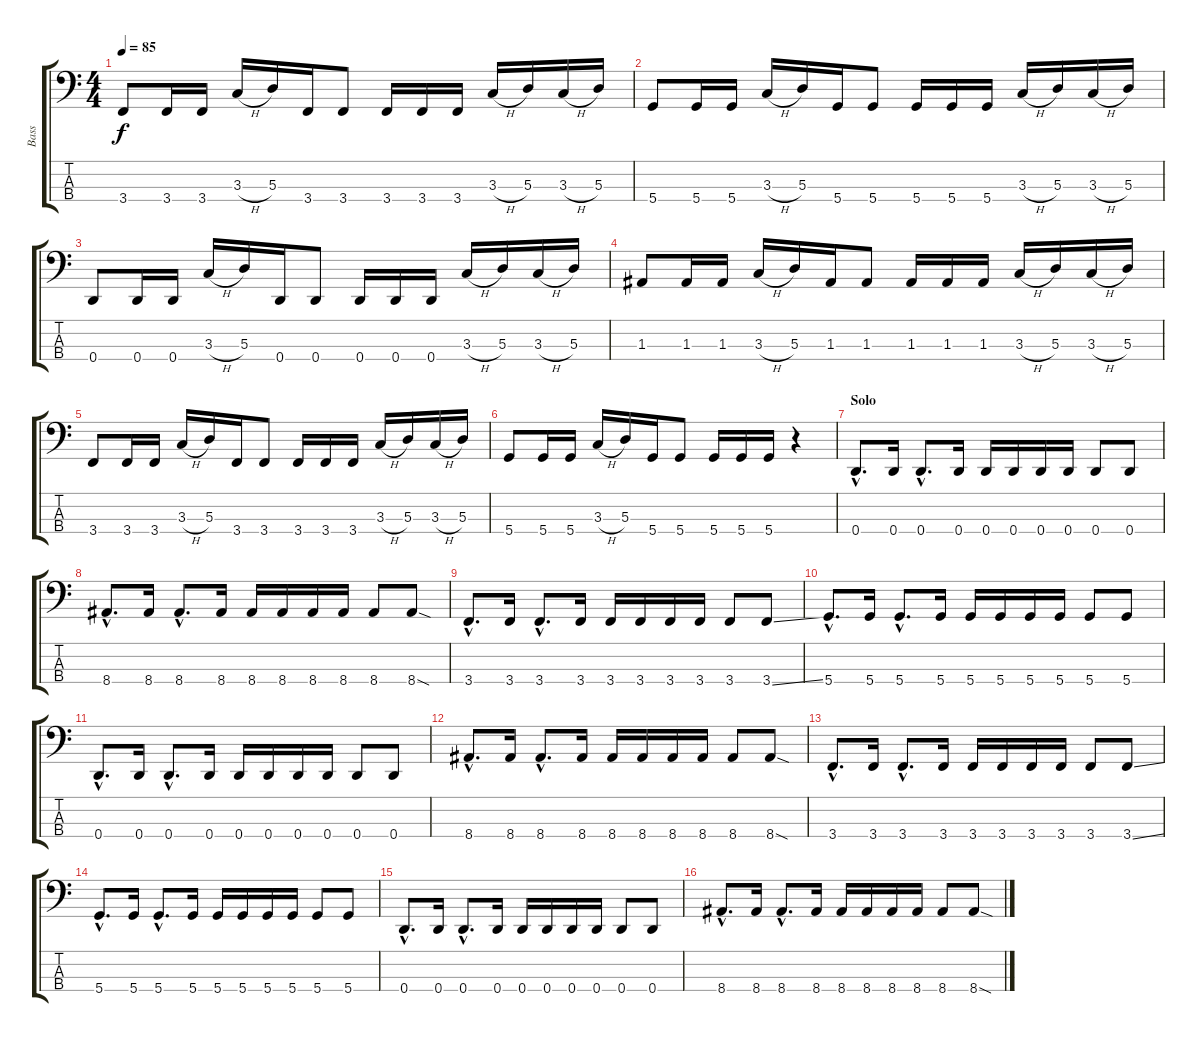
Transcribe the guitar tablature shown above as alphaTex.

\track ("Bass" "Bass") {instrument electricbassfinger}
\staff {score tabs}
\tuning (G2 D2 A1 D1) {hide}
\ts (4 4)
\tempo 85
\clef f4
\ks c
3.4.8{dy f} 3.4.16 3.4.16 3.3{h}.16 5.3.16 3.4.16 3.4.8 3.4.16 3.4.16 3.4.16 3.3{h}.16 5.3.16 3.3{h}.16 5.3.16 |
5.4.8 5.4.16 5.4.16 3.3{h}.16 5.3.16 5.4.16 5.4.8 5.4.16 5.4.16 5.4.16 3.3{h}.16 5.3.16 3.3{h}.16 5.3.16 |
0.4.8 0.4.16 0.4.16 3.3{h}.16 5.3.16 0.4.16 0.4.8 0.4.16 0.4.16 0.4.16 3.3{h}.16 5.3.16 3.3{h}.16 5.3.16 |
1.3.8 1.3.16 1.3.16 3.3{h}.16 5.3.16 1.3.16 1.3.8 1.3.16 1.3.16 1.3.16 3.3{h}.16 5.3.16 3.3{h}.16 5.3.16 |
3.4.8 3.4.16 3.4.16 3.3{h}.16 5.3.16 3.4.16 3.4.8 3.4.16 3.4.16 3.4.16 3.3{h}.16 5.3.16 3.3{h}.16 5.3.16 |
5.4.8 5.4.16 5.4.16 3.3{h}.16 5.3.16 5.4.16 5.4.8 5.4.16 5.4.16 5.4.16 r.4 |
\section ("" "Solo")
0.4{hac}.8{d} 0.4.16 0.4{hac}.8{d} 0.4.16 0.4.16 0.4.16 0.4.16 0.4.16 0.4.8 0.4.8 |
8.4{hac}.8{d} 8.4.16 8.4{hac}.8{d} 8.4.16 8.4.16 8.4.16 8.4.16 8.4.16 8.4.8 8.4{sod}.8 |
3.4{hac}.8{d} 3.4.16 3.4{hac}.8{d} 3.4.16 3.4.16 3.4.16 3.4.16 3.4.16 3.4.8 3.4{ss}.8 |
5.4{hac}.8{d} 5.4.16 5.4{hac}.8{d} 5.4.16 5.4.16 5.4.16 5.4.16 5.4.16 5.4.8 5.4.8 |
0.4{hac}.8{d} 0.4.16 0.4{hac}.8{d} 0.4.16 0.4.16 0.4.16 0.4.16 0.4.16 0.4.8 0.4.8 |
8.4{hac}.8{d} 8.4.16 8.4{hac}.8{d} 8.4.16 8.4.16 8.4.16 8.4.16 8.4.16 8.4.8 8.4{sod}.8 |
3.4{hac}.8{d} 3.4.16 3.4{hac}.8{d} 3.4.16 3.4.16 3.4.16 3.4.16 3.4.16 3.4.8 3.4{ss}.8 |
5.4{hac}.8{d} 5.4.16 5.4{hac}.8{d} 5.4.16 5.4.16 5.4.16 5.4.16 5.4.16 5.4.8 5.4.8 |
0.4{hac}.8{d} 0.4.16 0.4{hac}.8{d} 0.4.16 0.4.16 0.4.16 0.4.16 0.4.16 0.4.8 0.4.8 |
8.4{hac}.8{d} 8.4.16 8.4{hac}.8{d} 8.4.16 8.4.16 8.4.16 8.4.16 8.4.16 8.4.8 8.4{sod}.8
